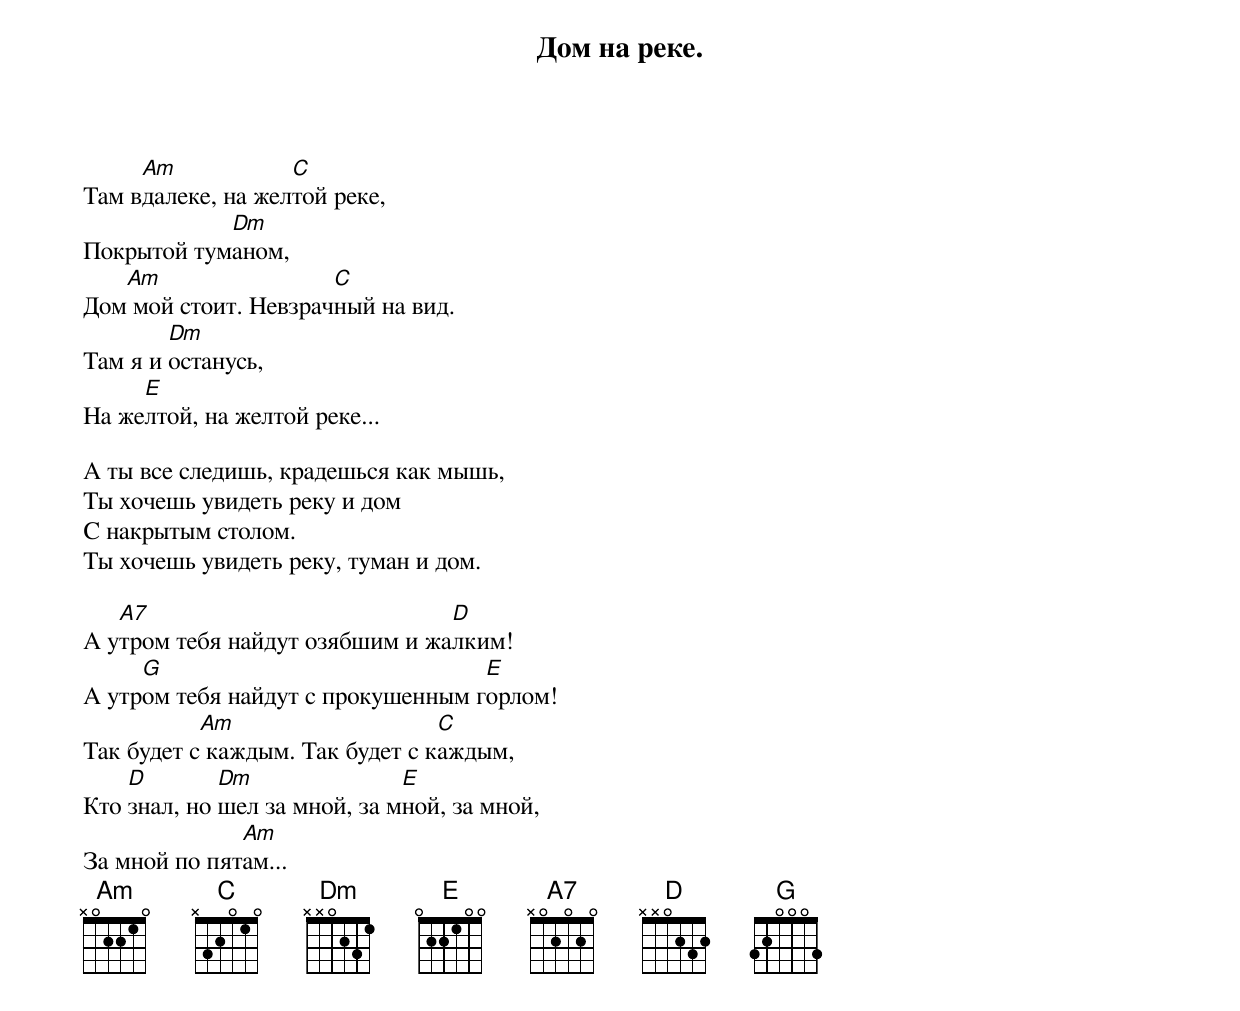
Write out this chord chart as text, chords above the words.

Дом на реке.

     Am            C
Там вдалеке, на желтой реке,
            Dm
Покрытой туманом,
   Am                 C
Дом мой стоит. Невзрачный на вид.
        Dm
Там я и останусь,
     E
На желтой, на желтой реке...

А ты все следишь, крадешься как мышь,
Ты хочешь увидеть реку и дом
С накрытым столом.
Ты хочешь увидеть реку, туман и дом.

   A7                           D
А утром тебя найдут озябшим и жалким!
     G                             E
А утром тебя найдут с прокушенным горлом!
           Am                    C
Так будет с каждым. Так будет с каждым,
    D        Dm               E
Кто знал, но шел за мной, за мной, за мной,
              Am
За мной по пятам...
